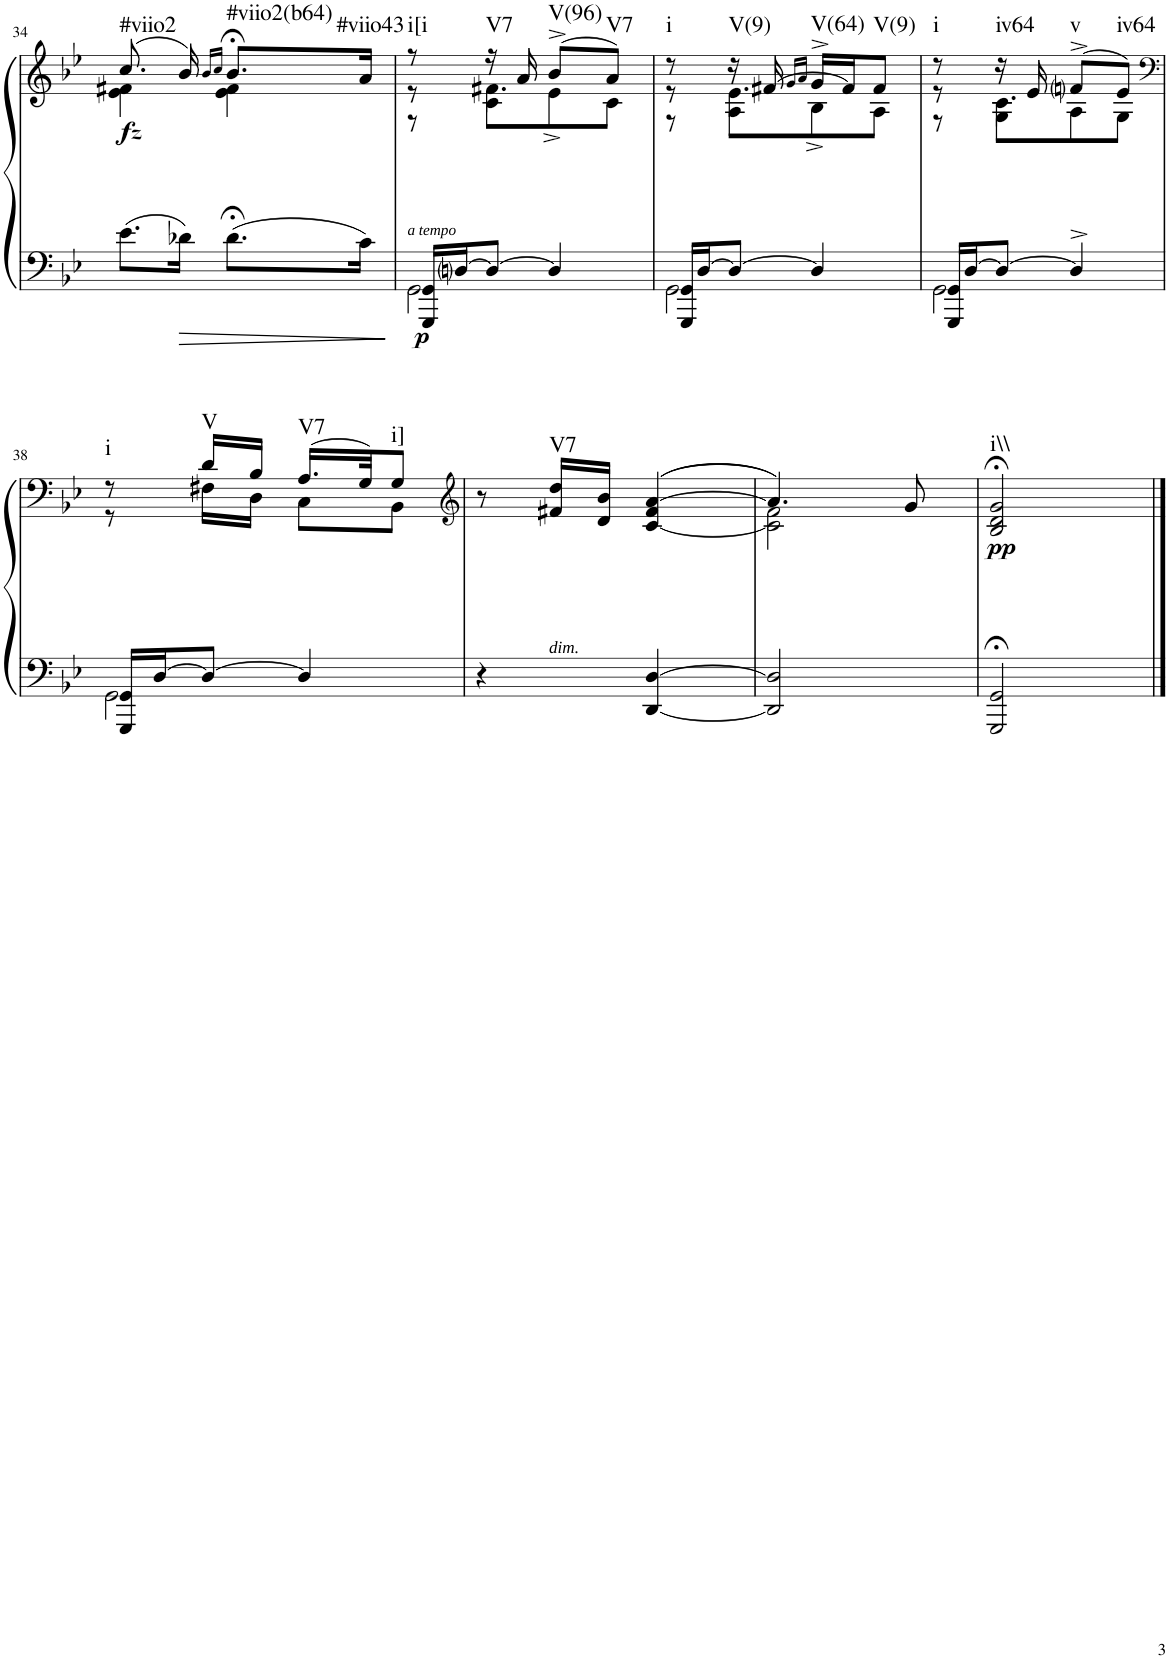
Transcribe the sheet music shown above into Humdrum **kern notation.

**kern	**kern	**dynam	**harte
*part1	*part1	*part1	*part1
*staff2	*staff1	*staff1/2	*
*I"Midi_1	*	*	*
!!LO:PB:g=z
*clefF4	*clefG2	*	*
*k[b-e-]	*k[b-e-]	*	*
*B-:	*B-:	*	*
*M2/4	*M2/4	*	*
=34	=34	=34	=34
*^	*^	*	*
*	*	*	*^	*	*
!	!	!	!	!	!LO:DY:b	!LO:H:kt=#viio2
8.e-\L	2ryy	(8.cc/	4e-\ 4f#X\	2ryy	fz	N
16d-X\Jk	.	16b-/)	.	.	.	.
.	.	16qb-/LL	.	.	.	.
.	.	16qcc/JJ	.	.	.	.
!	!	!	!	!	!	!LO:H:n=1:kt=#viio2(b64)
!	!	!	!	!	!	!LO:H:n=2:kt=#viio43
8.d-;<\L	.	8.b-;</L	4e-\ 4f#\	.	.	N N
16c\Jk	.	16a/Jk	.	.	.	.
=35	=35	=35	=35	=35	=35	=35
!	!	!LO:TX:b:i:t=a tempo	!	!	!	!
!	!	!	!	!	!LO:DY:b=2	!LO:H:kt=i[i
16GGG/ 16GG/LL	2GG\	8r	8r	8r	p	N
[16Dni/J	.	.	.	.	.	.
!	!	!	!	!	!	!LO:H:kt=V7
8D/J_	.	16r	8c\L	4.f#X\	.	N
.	.	16a/	.	.	.	.
!	!	!	!	!	!	!LO:H:kt=V(96)
4D/]	.	(8b-^/L	8e-^\	.	.	N
!	!	!	!	!	!	!LO:H:kt=V7
.	.	8a/J)	8c\J	.	.	N
=36	=36	=36	=36	=36	=36	=36
!	!	!	!	!	!	!LO:H:kt=i
16GGG/ 16GG/LL	2GG\	8r	8r	8r	.	N
[16D/J	.	.	.	.	.	.
!	!	!	!	!	!	!LO:H:kt=V(9)
8D/J_	.	16r	8A\L	4.e-\	.	N
.	.	[16f#X/	.	.	.	.
.	.	16qg/LL	.	.	.	.
.	.	16qa/JJ	.	.	.	.
!	!	!	!	!	!	!LO:H:kt=V(64)
4D/]	.	16g^/LL	8B-^\	.	.	N
.	.	16f#/J]	.	.	.	.
!	!	!	!	!	!	!LO:H:kt=V(9)
.	.	8f#/J	8A\J	.	.	N
=37	=37	=37	=37	=37	=37	=37
!	!	!	!	!	!	!LO:H:kt=i
16GGG/ 16GG/LL	2GG\	8r	8r	8r	.	N
[16D/J	.	.	.	.	.	.
!	!	!	!	!	!	!LO:H:kt=iv64
8D/J_	.	16r	8G\L	4.c\	.	N
.	.	16e-/	.	.	.	.
!	!	!	!	!	!	!LO:H:kt=v
4D^/]	.	(8fni^/L	8A\	.	.	N
!	!	!	!	!	!	!LO:H:kt=iv64
.	.	8e-/J)	8G\J	.	.	N
!!LO:LB:g=z	!!	!!
=38	=38	=38	=38	=38	=38	=38
*	*	*clefF4	*	*	*	*
!	!	!	!	!	!	!LO:H:kt=i
16GGG/ 16GG/LL	2GG\	8r	8r	2ryy	.	N
[16D/J	.	.	.	.	.	.
!	!	!	!	!	!	!LO:H:kt=V
8D/J_	.	16d/LL	16F#X\LL	.	.	N
.	.	16B-/JJ	16D\JJ	.	.	.
!	!	!	!	!	!	!LO:H:kt=V7
4D/]	.	(16.A/LL	8C\L	.	.	N
.	.	32G/JK)	.	.	.	.
!	!	!	!	!	!	!LO:H:kt=i]
.	.	8G/J	8BB-\J	.	.	N
=39	=39	=39	=39	=39	=39	=39
*	*	*clefG2	*	*	*	*
4r	2ryy	8r	2ryy	2ryy	.	.
!	!	!LO:TX:b:i:t=dim.	!	!	!	!LO:H:kt=V7
.	.	16f#X/ 16dd/LL	.	.	.	N
.	.	16d/ 16b-/JJ	.	.	.	.
[4DD/ [4D/	.	(([4c/ 4f#/ [4a/	.	.	.	.
=40	=40	=40	=40	=40	=40	=40
2DD/] 2D/]	2ryy	4.a/]))	2c\] 2f\	2ryy	.	.
.	.	8g/	.	.	.	.
=41	=41	=41	=41	=41	=41	=41
!	!	!	!	!	!LO:DY:b	!LO:H:kt=i\\
2GGG/;< 2GG/;<	2ryy	2B-/;< 2d/;< 2g/;<	2ryy	2ryy	pp	N
*v	*v	*	*	*	*	*
*	*v	*v	*v	*	*
==	==	==	==
*-	*-	*-	*-
